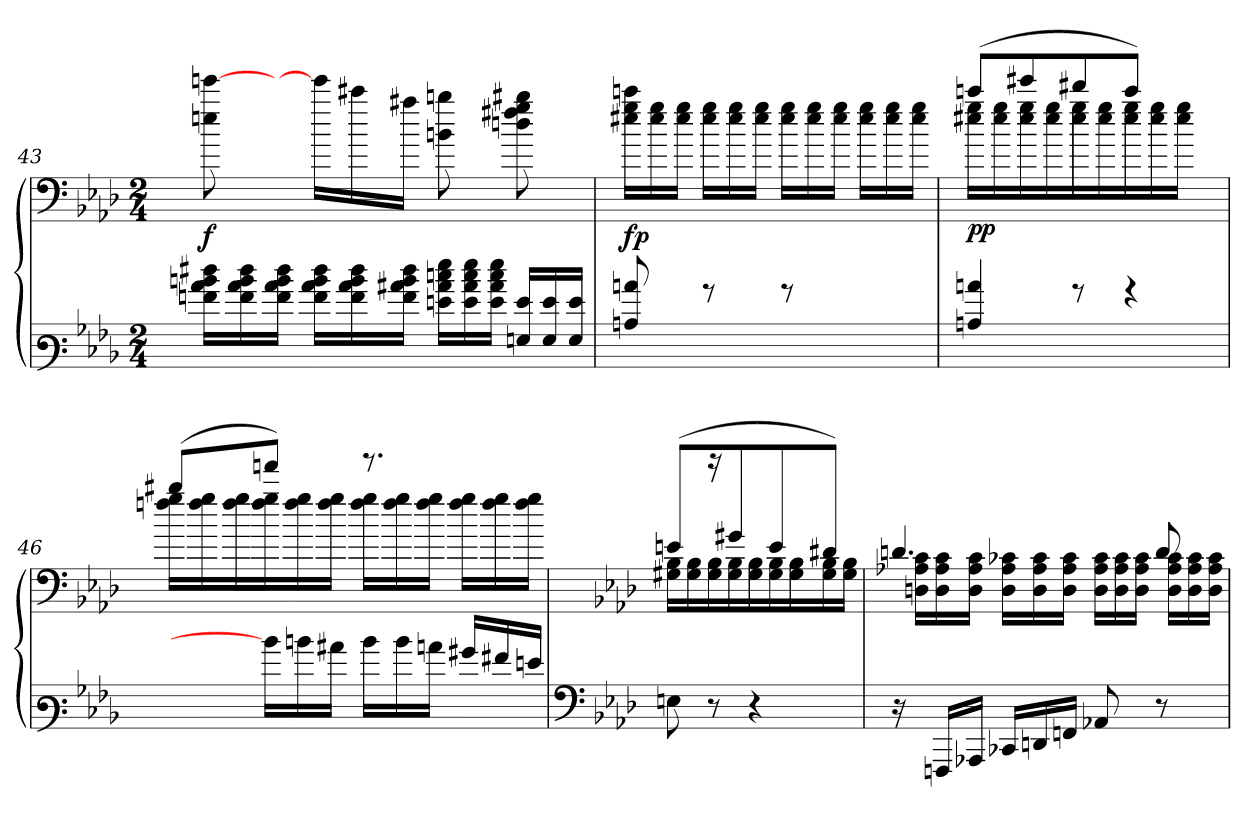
**kern	**kern	**dynam
*part1	*part1	*part1
*staff2	*staff1	*staff1/2
*clefF3	*clefF4	*
*k[b-e-a-d-]	*k[b-e-a-d-]	*
*M2/4	*M2/4	*
=43	=43	=43
!	!	!LO:DY:b
16a\ 16cc\ 16dd\ 16ff#X\LL	8een\ [>8eeen\	f
16a\ 16cc\ 16dd\ 16ff#\	.	.
16a\ 16cc\ 16dd\ 16ff#\JJ	16ryy	.
16a\ 16cc\ 16dd\ 16ff#\LL	16eee\LL]	.
16a\ 16cc\ 16dd\ 16ff#\	16ccc#X\	.
16a\ 16cc#\ 16dd\ 16ff#\JJ	16aa#X\JJ	.
16gn\ 16cc#\ 16ee\ 16gg\LL	8bn\ 8bbn\	.
16g\ 16cc#\ 16ee\ 16gg\	.	.
16g\ 16cc#\ 16ee\ 16gg\JJ	16ryy	.
16Gn/ 16g/LL	8dd\ 8ff#\ 8gg\ 8bb#X\	.
16G/ 16g/	.	.
16G/ 16g/JJ	16ryy	.
!!LO:LB:g=z
=44	=44	=44
!	!	!LO:DY:b
!	!	!LO:DY:n=1:b
8cn/ 8ccn/	16ee#X\ 16gg\ 16cccn\LL	f p
.	16ee#\ 16gg\	.
16ryy	16ee#\ 16gg\JJ	.
8rb	16ee#\ 16gg\LL	.
.	16ee#\ 16gg\	.
16ryy	16ee#\ 16gg\JJ	.
8rb	16ee#\ 16gg\LL	.
.	16ee#\ 16gg\	.
4ryy	16ee#\ 16gg\JJ	.
.	16ee#\ 16gg\LL	.
.	16ee#\ 16gg\	.
.	16ee#\ 16gg\JJ	.
=45	=45	=45
*	*^	*
*	*	*^	*
!	!	!	!	!LO:DY:b
4cn/ 4ccn/	(>8cccn/L	16ee#X\ 16gg\LL	8ryy	pp
.	.	16ee#\ 16gg\	.	.
.	8eee#X/	16ee#\ 16gg\JJ	16ee#\ 16gg\LL	.
.	.	16ryy	16ee#\ 16gg\	.
8rb	8ddd#X/	16ee#\ 16gg\LL	16ee#\ 16gg\JJ	.
.	.	16ee#\ 16gg\	16ryy	.
4rb	8ccc/J)	16ee#\ 16gg\JJ	16ee#\ 16gg\LL	.
.	.	16ryy	16ee#\ 16gg\	.
.	16ryy	8ryy	16ee#\ 16gg\JJ	.
.	16ryy	.	16ryy	.
=46	=46	=46	=46	=46
8ryy	(>8bb#X/L	16ffn\ 16gg\LL	8ryy	.
.	.	16ff\ 16gg\	.	.
16dd\LL]	8fffn/J)	16ff\ 16gg\JJ	16ff\ 16gg\LL	.
16dd\	.	2ryy	16ff\ 16gg\	.
16cc#X\JJ	16ryy	.	16ff\ 16gg\JJ	.
16dd\LL	8.rfff	.	16ff\ 16gg\LL	.
16dd\	.	.	16ff\ 16gg\	.
16ccn\JJ	.	.	16ff\ 16gg\JJ	.
16b#X/LL	8.ryy	.	16ff\ 16gg\LL	.
16a#X/	.	.	16ff\ 16gg\	.
16gn/JJ	.	.	16ff\ 16gg\JJ	.
!!LO:PB:g=z	!!	!!
=47	=47	=47	=47	=47
*clefF4	*	*	*	*
*k[b-e-a-d-]	*k[b-e-a-d-]	*	*	*
8En\	(>8en/L	16G#X\ 16B-\LL	8ryy	.
.	.	16G#\ 16B-\	.	.
8r	16rfff	16G#\ 16B-\JJ	16G#\ 16B-\LL	.
.	8g#X/	16ryy	16G#\ 16B-\	.
4r	.	16G#\ 16B-\LL	16G#\ 16B-\JJ	.
.	8e/	16G#\ 16B-\	16ryy	.
.	.	16G#\ 16B-\JJ	16G#\ 16B-\LL	.
.	8d#X/J)	8ryy	16G#\ 16B-\	.
16ryy	.	.	16G#\ 16B-\JJ	.
*	*	*v	*v	*
=48	=48	=48	=48
16rC	4.dn/	16Dn\ 16A-X\ 16c\LL	.
16FFFn/LL	.	16D\ 16A-\ 16c\	.
16AAA-X/JJ	.	16D\ 16A-\ 16c\JJ	.
16CC-X/LL	.	16D\ 16A-\ 16c-\LL	.
16DDn/	.	16D\ 16A-\ 16c-\	.
16FFn/JJ	.	16D\ 16A-\ 16c-\JJ	.
8AA-X/	8.ryy	16D\ 16A-\ 16c-\LL	.
.	.	16D\ 16A-\ 16c-\	.
16ryy	.	16D\ 16A-\ 16c-\JJ	.
8r	8d/	16D\ 16A-\ 16c-\LL	.
.	.	16D\ 16A-\ 16c-\	.
16ryy	16ryy	16D\ 16A-\ 16c-\JJ	.
*	*v	*v	*
=	=	=
*-	*-	*-
